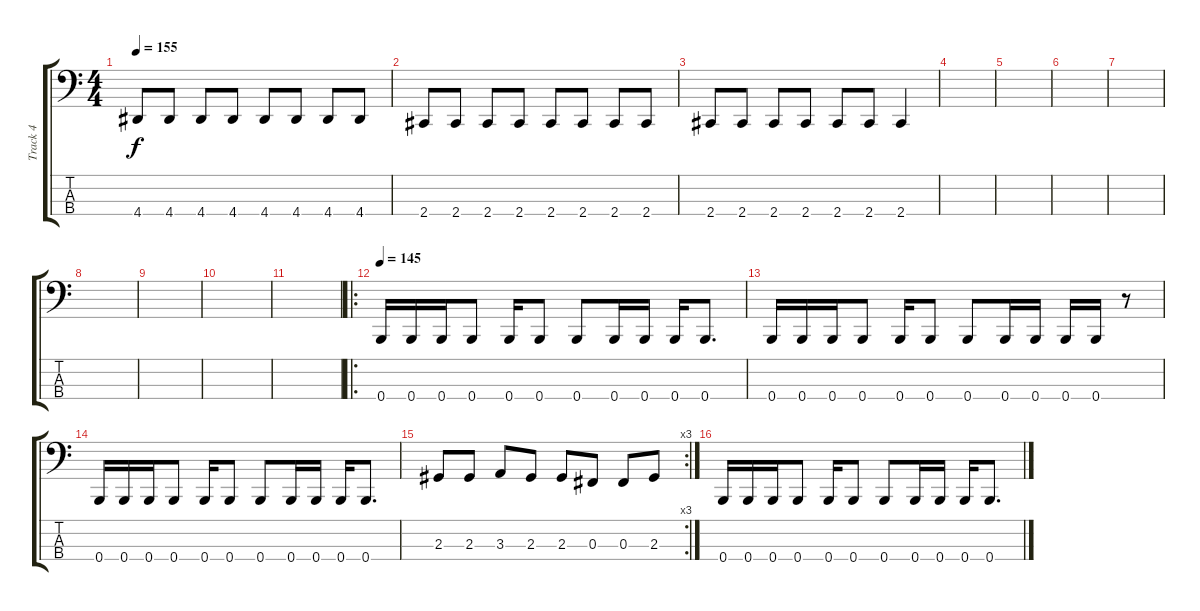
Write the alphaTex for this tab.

\track ("Track 4" "Track 4") {instrument electricbasspick}
\staff {score tabs}
\tuning (E2 B1 Gb1 B0) {hide}
\ts (4 4)
\tempo 155
\clef f4
\ks c
4.4.8{dy f} 4.4.8 4.4.8 4.4.8 4.4.8 4.4.8 4.4.8 4.4.8 |
2.4.8 2.4.8 2.4.8 2.4.8 2.4.8 2.4.8 2.4.8 2.4.8 |
2.4.8 2.4.8 2.4.8 2.4.8 2.4.8 2.4.8 2.4.4 |
|
|
|
|
|
|
|
|
\ro
\tempo 145
0.4.16 0.4.16 0.4.16 0.4.8 0.4.16 0.4.8 0.4.8 0.4.16 0.4.16 0.4.16 0.4.8{d} |
0.4.16 0.4.16 0.4.16 0.4.8 0.4.16 0.4.8 0.4.8 0.4.16 0.4.16 0.4.16 0.4.16 r.8 |
0.4.16 0.4.16 0.4.16 0.4.8 0.4.16 0.4.8 0.4.8 0.4.16 0.4.16 0.4.16 0.4.8{d} |
\rc 3
2.3.8 2.3.8 3.3.8 2.3.8 2.3.8 0.3.8 0.3.8 2.3.8 |
0.4.16 0.4.16 0.4.16 0.4.8 0.4.16 0.4.8 0.4.8 0.4.16 0.4.16 0.4.16 0.4.8{d}
